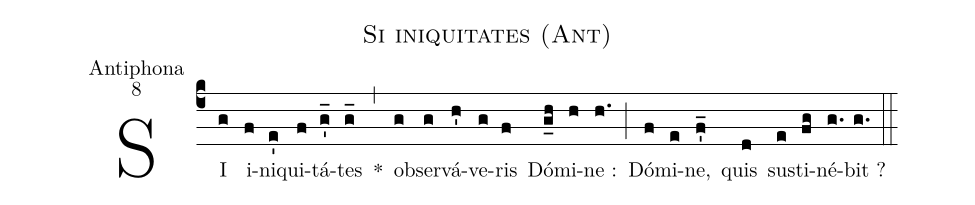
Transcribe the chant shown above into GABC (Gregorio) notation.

name:Si iniquitates (Ant);
office-part:Antiphona;
mode:8;
%%
(c4) SI(g) i(f)ni(e')qui(f)tá(g'_)tes(g_) *(,) ob(g)ser(g)vá(h')ve(g)ris(f) Dó(g_h)mi(h)ne :(h.) (;) Dó(f)mi(e)ne,(f'_) quis(d) su(e)sti(fg)né(g.)bit ?(g.) (::)
